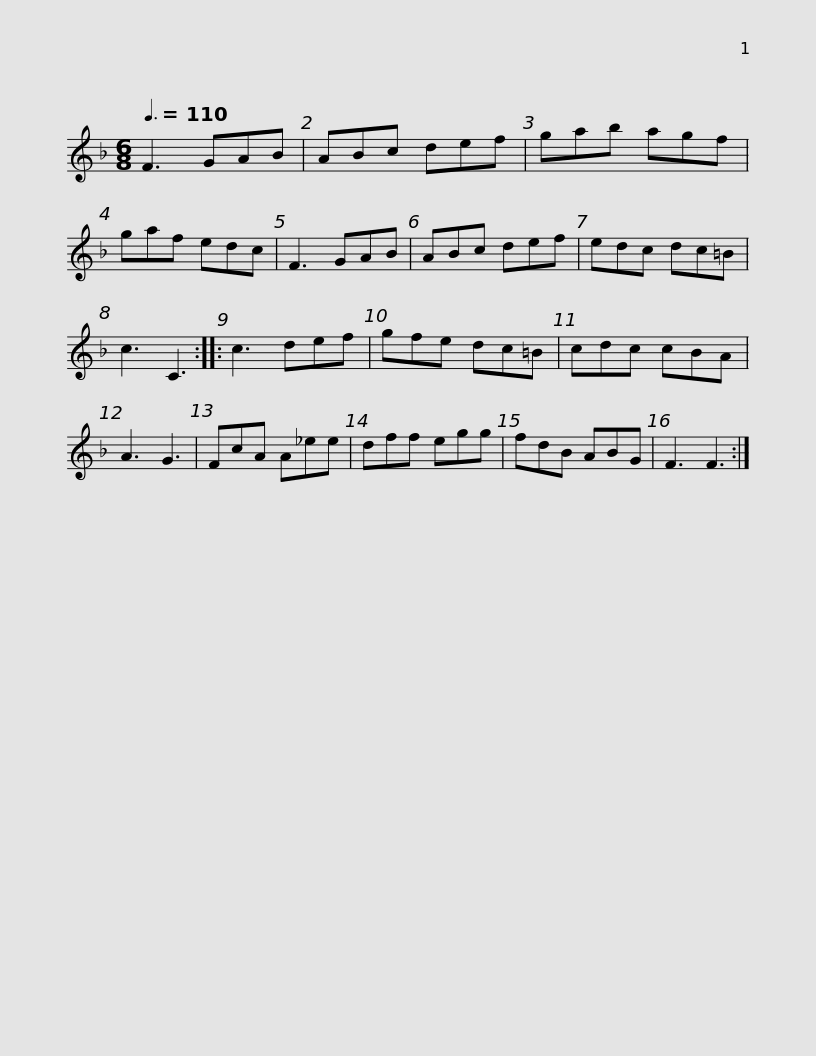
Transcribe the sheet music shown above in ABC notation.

X:1
L:1/8
Q:3/8=110
M:6/8
I:linebreak $
K:F
V:1 treble
V:1
 F3 GAB | ABc def | gab agf | gaf edc | F3 GAB | %5
 ABc def | edc dc=B | c3 C3 ::$ c3 def | gfe dc=B | %10
 cdc cBA | A3 G3 | FcA A_ee | dff egg | fdB ABG | %15
 F3 F3 :| %16
